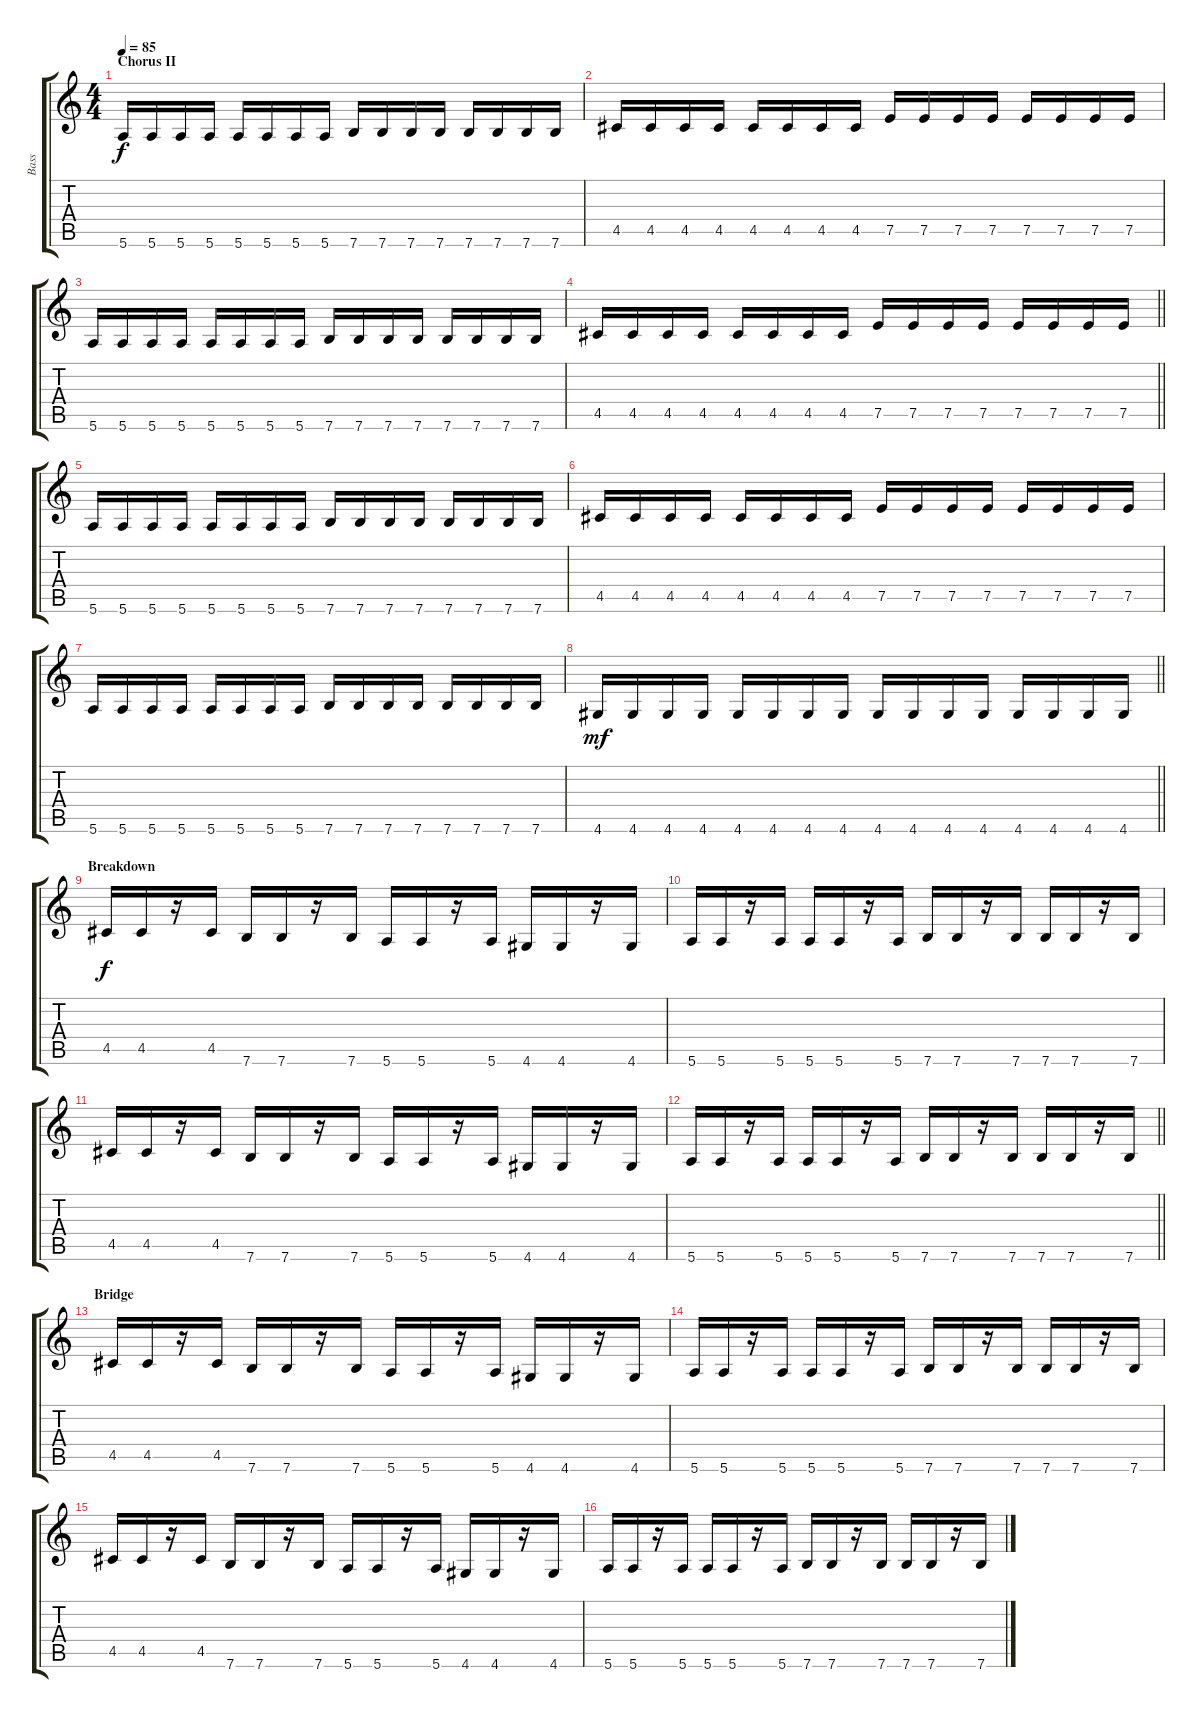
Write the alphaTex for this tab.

\track ("Bass" "Bass") {instrument electricbassfinger}
\staff {score tabs}
\tuning (E4 B3 G3 D3 A2 E2) {hide}
\ts (4 4)
\section ("" "Chorus II")
\tempo 85
\clef g2
\ks c
5.6.16{dy f} 5.6.16 5.6.16 5.6.16 5.6.16 5.6.16 5.6.16 5.6.16 7.6.16 7.6.16 7.6.16 7.6.16 7.6.16 7.6.16 7.6.16 7.6.16 |
4.5.16 4.5.16 4.5.16 4.5.16 4.5.16 4.5.16 4.5.16 4.5.16 7.5.16 7.5.16 7.5.16 7.5.16 7.5.16 7.5.16 7.5.16 7.5.16 |
5.6.16 5.6.16 5.6.16 5.6.16 5.6.16 5.6.16 5.6.16 5.6.16 7.6.16 7.6.16 7.6.16 7.6.16 7.6.16 7.6.16 7.6.16 7.6.16 |
\barLineRight lightlight
4.5.16 4.5.16 4.5.16 4.5.16 4.5.16 4.5.16 4.5.16 4.5.16 7.5.16 7.5.16 7.5.16 7.5.16 7.5.16 7.5.16 7.5.16 7.5.16 |
5.6.16 5.6.16 5.6.16 5.6.16 5.6.16 5.6.16 5.6.16 5.6.16 7.6.16 7.6.16 7.6.16 7.6.16 7.6.16 7.6.16 7.6.16 7.6.16 |
4.5.16 4.5.16 4.5.16 4.5.16 4.5.16 4.5.16 4.5.16 4.5.16 7.5.16 7.5.16 7.5.16 7.5.16 7.5.16 7.5.16 7.5.16 7.5.16 |
5.6.16 5.6.16 5.6.16 5.6.16 5.6.16 5.6.16 5.6.16 5.6.16 7.6.16 7.6.16 7.6.16 7.6.16 7.6.16 7.6.16 7.6.16 7.6.16 |
\barLineRight lightlight
4.6.16{dy mf} 4.6.16 4.6.16 4.6.16 4.6.16 4.6.16 4.6.16 4.6.16 4.6.16 4.6.16 4.6.16 4.6.16 4.6.16 4.6.16 4.6.16 4.6.16 |
\section ("" "Breakdown")
4.5.16{dy f volume 13} 4.5.16 r.16 4.5.16 7.6.16 7.6.16 r.16 7.6.16 5.6.16 5.6.16 r.16 5.6.16 4.6.16 4.6.16 r.16 4.6.16 |
5.6.16 5.6.16 r.16 5.6.16 5.6.16 5.6.16 r.16 5.6.16 7.6.16 7.6.16 r.16 7.6.16 7.6.16 7.6.16 r.16 7.6.16 |
4.5.16 4.5.16 r.16 4.5.16 7.6.16 7.6.16 r.16 7.6.16 5.6.16 5.6.16 r.16 5.6.16 4.6.16 4.6.16 r.16 4.6.16 |
\barLineRight lightlight
5.6.16 5.6.16 r.16 5.6.16 5.6.16 5.6.16 r.16 5.6.16 7.6.16 7.6.16 r.16 7.6.16 7.6.16 7.6.16 r.16 7.6.16 |
\section ("" "Bridge")
4.5.16{volume 10} 4.5.16 r.16 4.5.16 7.6.16 7.6.16 r.16 7.6.16 5.6.16 5.6.16 r.16 5.6.16 4.6.16 4.6.16 r.16 4.6.16 |
5.6.16 5.6.16 r.16 5.6.16 5.6.16 5.6.16 r.16 5.6.16 7.6.16 7.6.16 r.16 7.6.16 7.6.16 7.6.16 r.16 7.6.16 |
4.5.16 4.5.16 r.16 4.5.16 7.6.16 7.6.16 r.16 7.6.16 5.6.16 5.6.16 r.16 5.6.16 4.6.16 4.6.16 r.16 4.6.16 |
5.6.16 5.6.16 r.16 5.6.16 5.6.16 5.6.16 r.16 5.6.16 7.6.16 7.6.16 r.16 7.6.16 7.6.16 7.6.16 r.16 7.6.16
